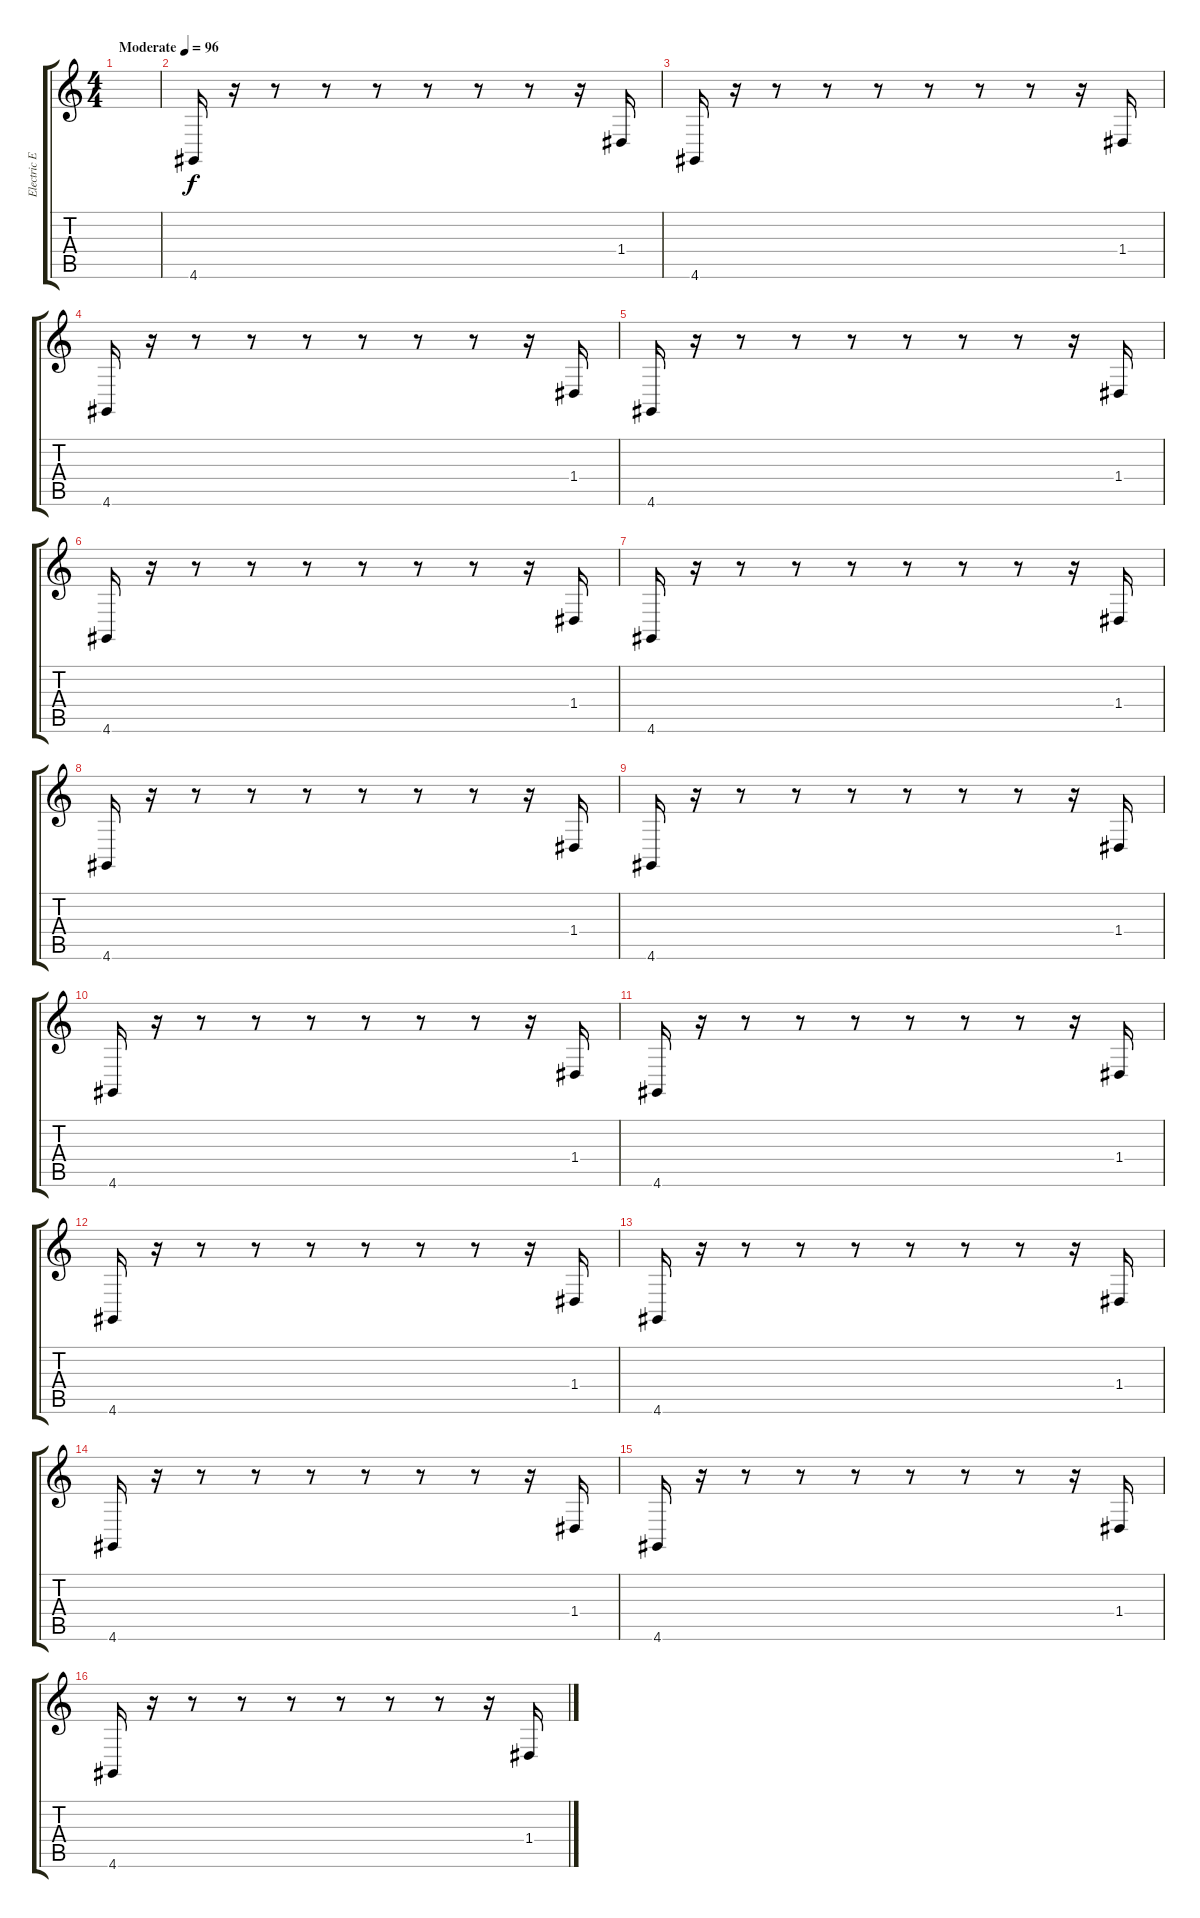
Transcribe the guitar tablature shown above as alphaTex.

\track ("Electric Effect" "Electric E") {instrument harpsichord}
\staff {score tabs}
\tuning (E4 B3 G3 D3 A2 E2) {hide}
\ts (4 4)
\tempo (96 "Moderate")
\clef g2
\ks c
|
4.6.16 r.16 r.8 r.8 r.8 r.8 r.8 r.8 r.16 1.4.16 |
4.6.16 r.16 r.8 r.8 r.8 r.8 r.8 r.8 r.16 1.4.16 |
4.6.16 r.16 r.8 r.8 r.8 r.8 r.8 r.8 r.16 1.4.16 |
4.6.16 r.16 r.8 r.8 r.8 r.8 r.8 r.8 r.16 1.4.16 |
4.6.16 r.16 r.8 r.8 r.8 r.8 r.8 r.8 r.16 1.4.16 |
4.6.16 r.16 r.8 r.8 r.8 r.8 r.8 r.8 r.16 1.4.16 |
4.6.16 r.16 r.8 r.8 r.8 r.8 r.8 r.8 r.16 1.4.16 |
4.6.16 r.16 r.8 r.8 r.8 r.8 r.8 r.8 r.16 1.4.16 |
4.6.16 r.16 r.8 r.8 r.8 r.8 r.8 r.8 r.16 1.4.16 |
4.6.16 r.16 r.8 r.8 r.8 r.8 r.8 r.8 r.16 1.4.16 |
4.6.16 r.16 r.8 r.8 r.8 r.8 r.8 r.8 r.16 1.4.16 |
4.6.16 r.16 r.8 r.8 r.8 r.8 r.8 r.8 r.16 1.4.16 |
4.6.16 r.16 r.8 r.8 r.8 r.8 r.8 r.8 r.16 1.4.16 |
4.6.16 r.16 r.8 r.8 r.8 r.8 r.8 r.8 r.16 1.4.16 |
4.6.16 r.16 r.8 r.8 r.8 r.8 r.8 r.8 r.16 1.4.16
